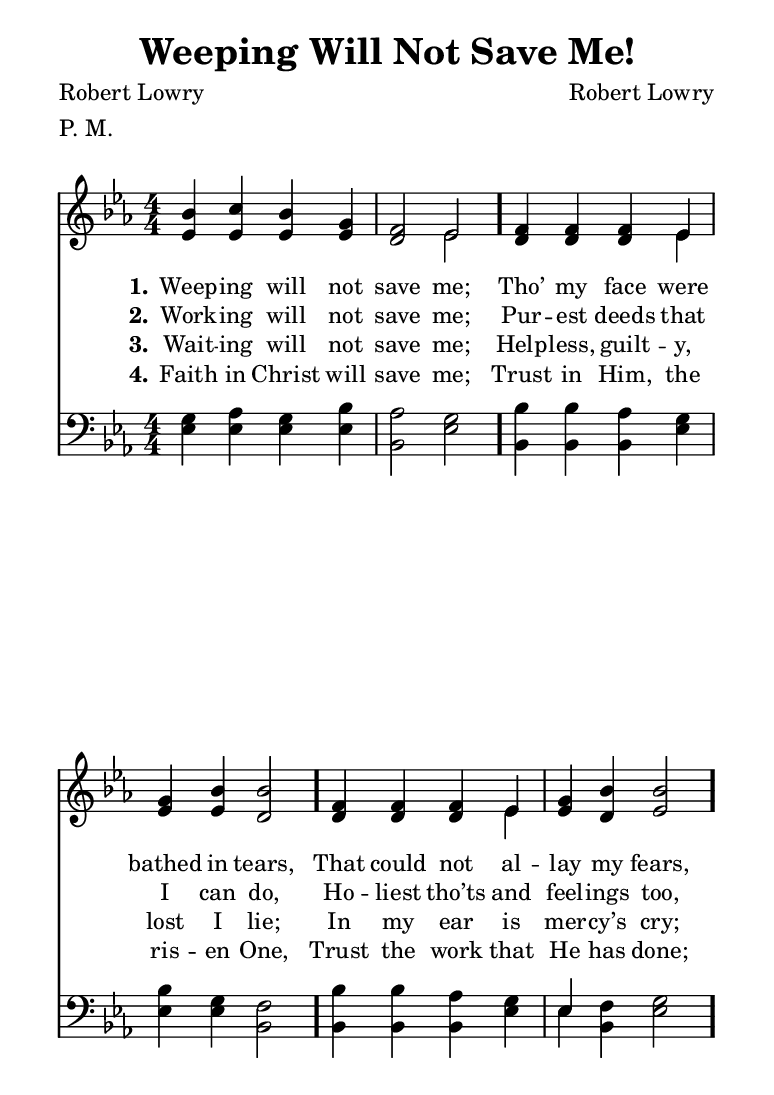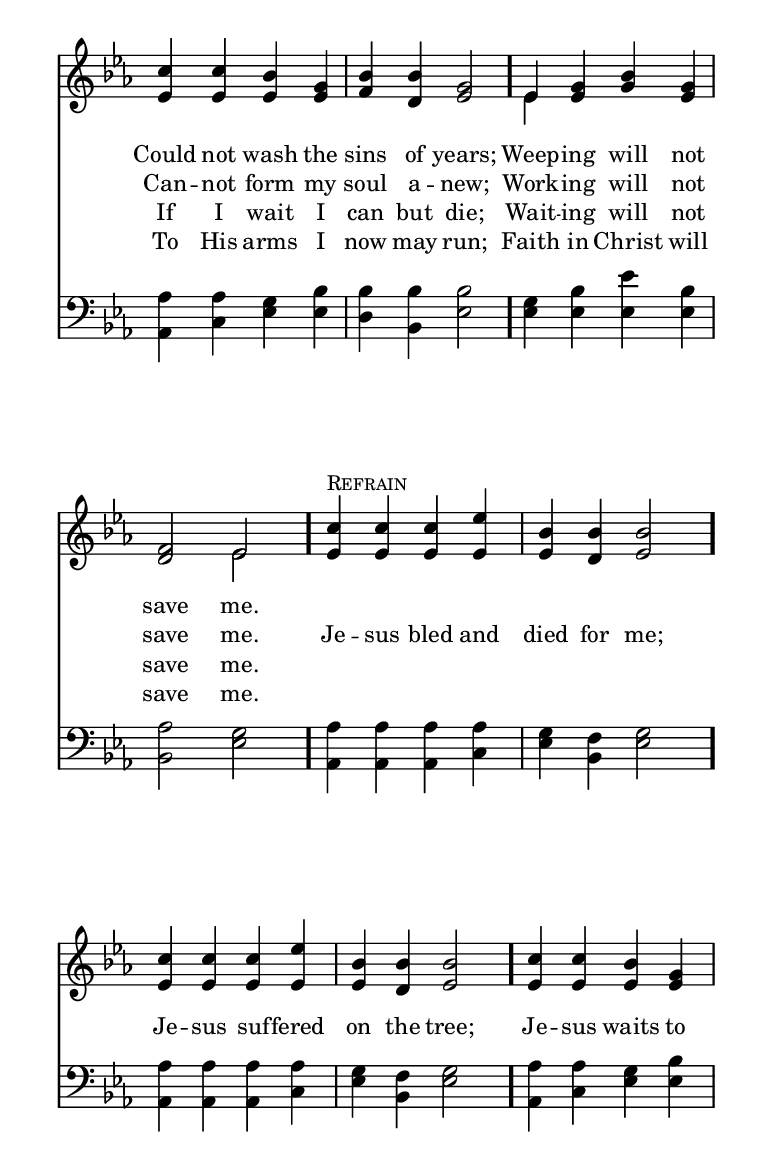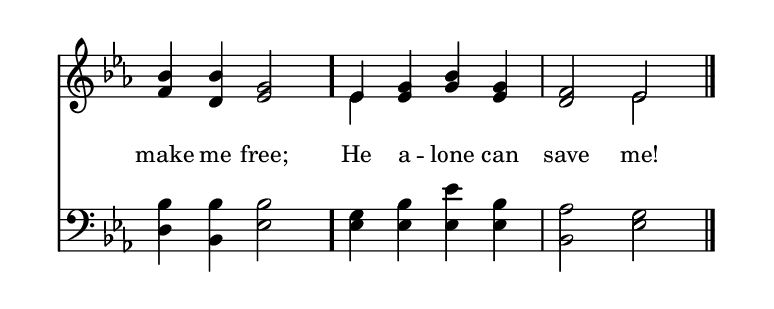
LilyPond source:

\include "common/global.ily"
\paper {
  \include "common/paper.ily"
}

\header{
  %gospel
  hymnnumber = "53"
  title = "Weeping Will Not Save Me!"
  tunename = ""
  meter = "P. M."
  poet = "Robert Lowry"
  composer = "Robert Lowry"
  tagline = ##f
}

% for fermata in MIDI
ta = { \tempo 4=110 }
tb = { \tempo 4=55  }

patternAA = { c4 c4 c4 c4 | c2 c2 }
patternAB = { c4 c4 c4 c4 | c4 c4 c2 }

global = {
  \include "common/overrides.ily"
  \override Staff.TimeSignature.style = #'numbered
  \time 4/4
  \override Score.MetronomeMark.transparent = ##t % hide all fermata changes too
  \ta
  \key ees \major
  \autoBeamOff
}

notesSoprano = {
\global
\relative c'' {

  \changePitch \patternAA { bes c bes g | f ees }
  \changePitch \patternAB { f f f ees | g bes bes }
  \changePitch \patternAB { f f f ees | g bes bes }
  \changePitch \patternAB { c c bes g | bes bes g }
  \changePitch \patternAA { ees g bes g | f ees }

  << s^\markup { \small \caps "Refrain" }
  \changePitch \patternAB { c' c c ees | bes bes bes } >>
  \changePitch \patternAB { c c c ees | bes bes bes }
  \changePitch \patternAB { c c bes g | bes bes g }
  \changePitch \patternAA { ees g bes g | f ees }

  \bar "|."

}
}

notesAlto = {
\global
\relative e' {

  \changePitch \patternAA { ees ees ees ees | d ees }
  \changePitch \patternAB { d d d ees | ees ees d }
  \changePitch \patternAB { d d d ees | ees d ees }
  \changePitch \patternAB { ees ees ees ees | f d ees }
  \changePitch \patternAA { ees ees g ees | d ees }

  \changePitch \patternAB { ees ees ees ees | ees d ees }
  \changePitch \patternAB { ees ees ees ees | ees d ees }
  \changePitch \patternAB { ees ees ees ees | f d ees }
  \changePitch \patternAA { ees ees g ees | d ees }

}
}

notesTenor = {
\global
\relative a {

  \changePitch \patternAA { g aes g bes | aes g }
  \changePitch \patternAB { bes bes aes g | bes g f }
  \changePitch \patternAB { bes bes aes g | ees f g }
  \changePitch \patternAB { aes aes g bes | bes bes bes }
  \changePitch \patternAA { g bes ees bes | aes g }

  \changePitch \patternAB { aes aes aes aes | g f g }
  \changePitch \patternAB { aes aes aes aes | g f g }
  \changePitch \patternAB { aes aes g bes | bes bes bes }
  \changePitch \patternAA { g bes ees bes | aes g }

}
}

notesBass = {
\global
\relative f {

  \changePitch \patternAA { ees ees ees ees | bes ees }
  \changePitch \patternAB { bes bes bes ees | ees ees bes }
  \changePitch \patternAB { bes bes bes ees | ees bes ees }
  \changePitch \patternAB { aes, c ees ees | d bes ees }
  \changePitch \patternAA { ees ees ees ees | bes ees }

  \changePitch \patternAB { aes, aes aes c | ees bes ees }
  \changePitch \patternAB { aes, aes aes c | ees bes ees }
  \changePitch \patternAB { aes, c ees ees | d bes ees }
  \changePitch \patternAA { ees ees ees ees | bes ees }

}
}

Refrain = \lyricmode {

Je -- sus bled and died for me; \bar "."
Je -- sus suf -- fered on the tree; \bar "." \eogbreak
Je -- sus waits to make me free; \bar "."
He a -- lone can save me! \bar "." \eogbreak

}

wordsA = \lyricmode {
\set stanza = "1."

Weep -- ing will not save me; \bar "."
Tho’ my face were bathed in tears, \bar "."
That could not al -- lay my fears, \bar "."
Could not wash the sins of years; \bar "."
Weep -- ing will not save me. \bar "." \eogbreak

}

wordsB = \lyricmode {
\set stanza = "2."

Work -- ing will not save me;
Pur -- est deeds that I can do,
Ho -- liest tho’ts and feel -- ings too,
Can -- not form my soul a -- new;
Work -- ing will not save me.

\Refrain

}

wordsC = \lyricmode {
\set stanza = "3."

Wait -- ing will not save me;
Help -- less, guilt -- y, lost I lie;
In my ear is mer -- cy’s cry;
If I wait I can but die;
Wait -- ing will not save me.

}

wordsD = \lyricmode {
\set stanza = "4."

Faith in Christ will save me;
Trust in Him, the ris -- en One,
Trust the work that He has done;
To His arms I now may run;
Faith in Christ will save me.

}

\score {
  \context ChoirStaff <<
    \context Staff = upper <<
      \set Staff.autoBeaming = ##f
      \set ChoirStaff.systemStartDelimiter = #'SystemStartBar
      \set ChoirStaff.printPartCombineTexts = ##f
      \partcombine #'(2 . 11) \notesSoprano \notesAlto
      \context NullVoice = sopranos { \voiceOne << \notesSoprano >> }
      \context Lyrics = one   \lyricsto sopranos \wordsA
      \context Lyrics = two   \lyricsto sopranos \wordsB
      \context Lyrics = three \lyricsto sopranos \wordsC
      \context Lyrics = four  \lyricsto sopranos \wordsD
      %\context Lyrics = five  \lyricsto sopranos \wordsE
    >>
    \context Staff = men <<
      \set Staff.autoBeaming = ##f
      \clef bass
      \set ChoirStaff.printPartCombineTexts = ##f
      \partcombine #'(2 . 11) \notesTenor \notesBass
    >>
  >>
  \layout {
    \include "common/layout.ily"
  }
  \midi{
    \include "common/midi.ily"
  }
}

\version "2.19.49"  % necessary for upgrading to future LilyPond versions.

% vi:set et ts=2 sw=2 ai nocindent syntax=lilypond:
